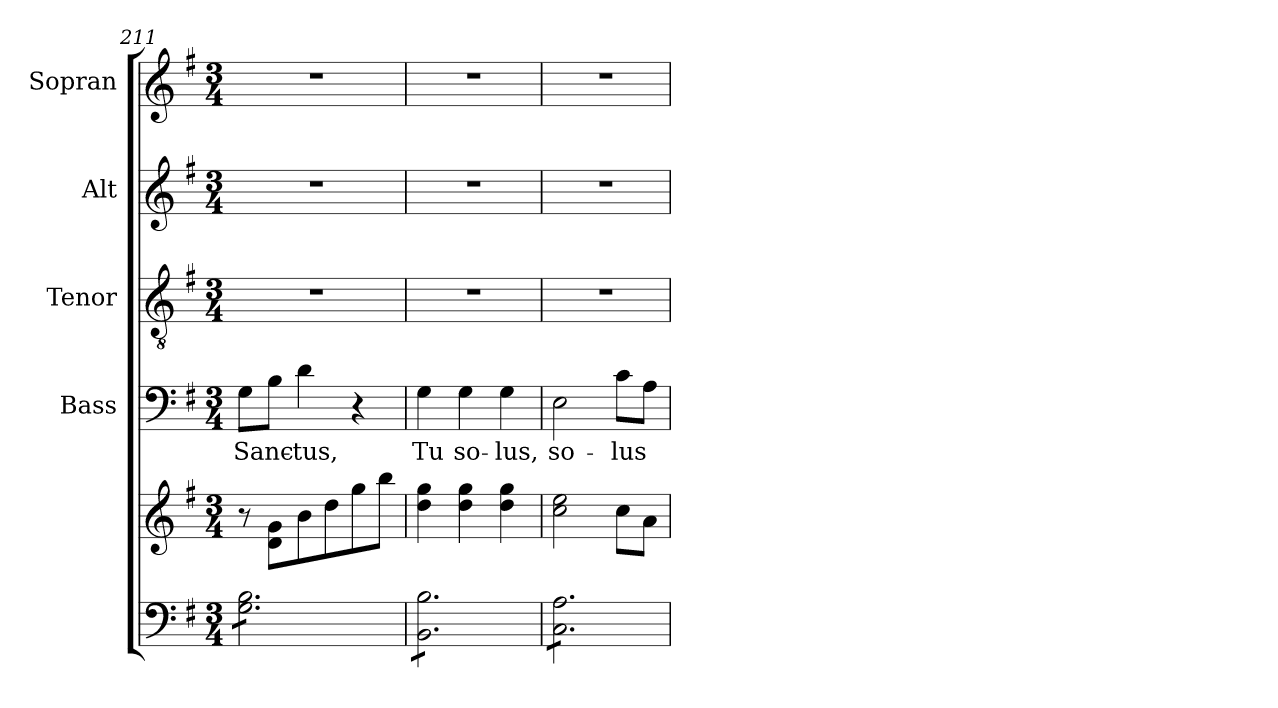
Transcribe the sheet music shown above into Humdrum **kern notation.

**kern	**kern	**kern	**text	**kern	**kern	**kern
*part5	*part5	*part4	*part4	*part3	*part2	*part1
*staff6	*staff5	*staff4	*staff4	*staff3	*staff2	*staff1
*	*	*I"Bass	*	*I"Tenor	*I"Alt	*I"Sopran
*	*	*I'B.	*	*I'T.	*I'A.	*I'S.
*clefF4	*clefG2	*clefF4	*	*clefGv2	*clefG2	*clefG2
*k[f#]	*k[f#]	*k[f#]	*	*k[f#]	*k[f#]	*k[f#]
*G:	*G:	*G:	*	*G:	*G:	*G:
*M3/4	*M3/4	*M3/4	*	*M3/4	*M3/4	*M3/4
=211	=211	=211	=211	=211	=211	=211
!	!	!	!LO:LY:b	!	!	!
*tremolo	*	*	*	*	*	*
8G\ 8B\L	8r	8G\L	Sanc-	2.r	2.r	2.r
8G\ 8B\	8d\ 8g\L	8B\J	.	.	.	.
!	!	!	!LO:LY:b	!	!	!
8G\ 8B\	8b\	4d\	-tus,	.	.	.
8G\ 8B\	8dd\	.	.	.	.	.
8G\ 8B\	8gg\	4r	.	.	.	.
8G\ 8B\J	8bb\J	.	.	.	.	.
=212	=212	=212	=212	=212	=212	=212
!	!	!	!LO:LY:b	!	!	!
8BB\ 8B\L	4dd\ 4gg\	4G\	Tu	2.r	2.r	2.r
8BB\ 8B\	.	.	.	.	.	.
!	!	!	!LO:LY:b	!	!	!
8BB\ 8B\	4dd\ 4gg\	4G\	so-	.	.	.
8BB\ 8B\	.	.	.	.	.	.
!	!	!	!LO:LY:b	!	!	!
8BB\ 8B\	4dd\ 4gg\	4G\	-lus,	.	.	.
8BB\ 8B\J	.	.	.	.	.	.
=213	=213	=213	=213	=213	=213	=213
!	!	!	!LO:LY:b	!	!	!
8C\ 8A\L	2cc\ 2ee\	2E\	so-	2.r	2.r	2.r
8C\ 8A\	.	.	.	.	.	.
8C\ 8A\	.	.	.	.	.	.
8C\ 8A\	.	.	.	.	.	.
!	!	!	!LO:LY:b	!	!	!
8C\ 8A\	8cc\L	8c\L	-lus	.	.	.
8C\ 8A\J	8a\J	8A\J	.	.	.	.
*Xtremolo	*	*	*	*	*	*
=	=	=	=	=	=	=
*-	*-	*-	*-	*-	*-	*-
